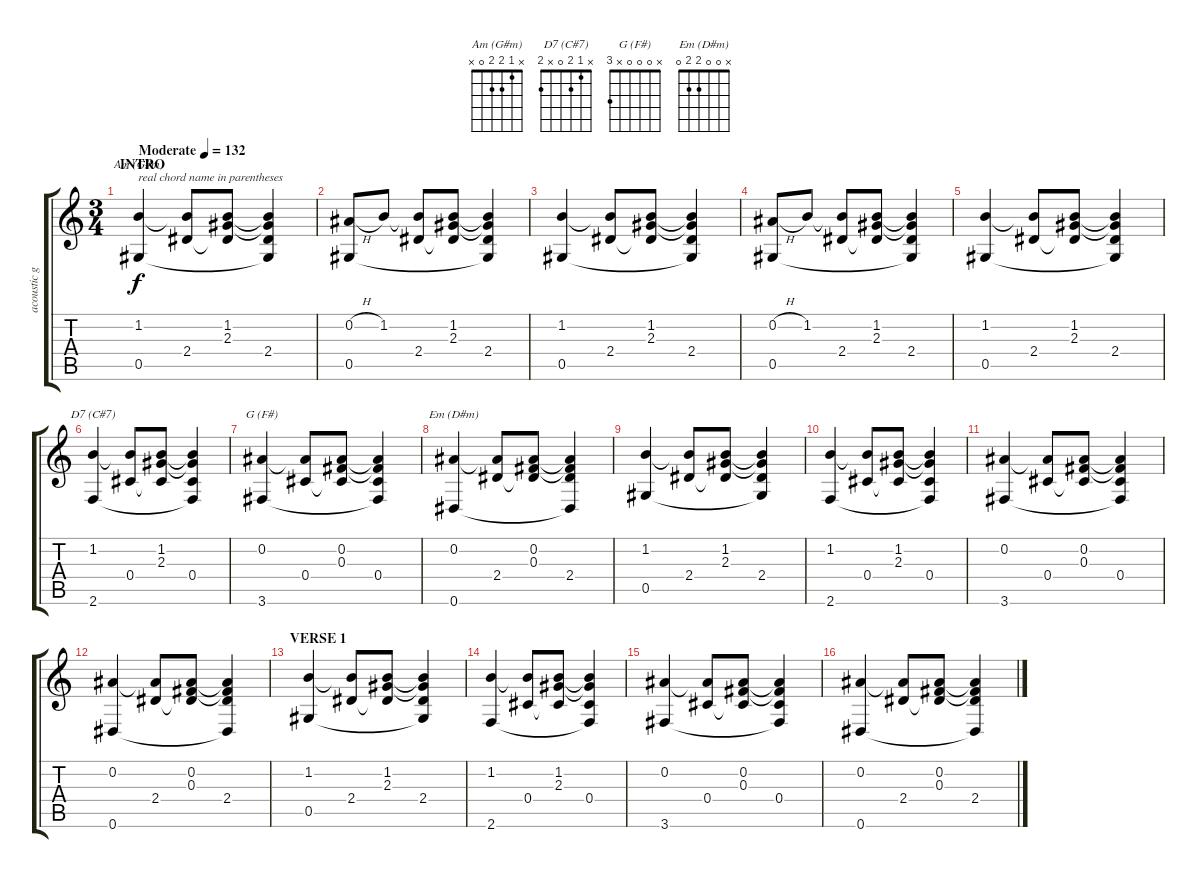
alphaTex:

\track ("acoustic guitar (1/2 step down)" "acoustic g") {instrument acousticguitarnylon}
\staff {score tabs}
\tuning (Eb4 Bb3 Gb3 Db3 Ab2 Eb2) {hide}
\chord ("Am (G#m)" x 1 2 2 0 x)
\chord ("D7 (C#7)" x 1 2 0 x 2)
\chord ("G (F#)" x 0 0 0 x 3)
\chord ("Em (D#m)" x 0 0 2 2 0)
\ts (3 4)
\section ("" "INTRO")
\tempo (132 "Moderate")
\clef g2
\ks c
(1.2 0.5).4{ch "Am (G#m)" txt "real chord name in parentheses" dy f instrument acousticguitarnylon} (1.2{t} 2.4).8 (1.2 2.3 2.4{t}).8 (1.2{t} 2.3{t} 2.4 0.5{t}).4 |
(0.2{h} 0.5).8 1.2.8 (1.2{t} 2.4).8 (1.2 2.3 2.4{t}).8 (1.2{t} 2.3{t} 2.4 0.5{t}).4 |
(1.2 0.5).4 (1.2{t} 2.4).8 (1.2 2.3 2.4{t}).8 (1.2{t} 2.3{t} 2.4 0.5{t}).4 |
(0.2{h} 0.5).8 1.2.8 (1.2{t} 2.4).8 (1.2 2.3 2.4{t}).8 (1.2{t} 2.3{t} 2.4 0.5{t}).4 |
(1.2 0.5).4 (1.2{t} 2.4).8 (1.2 2.3 2.4{t}).8 (1.2{t} 2.3{t} 2.4 0.5{t}).4 |
(1.2 2.6).4{ch "D7 (C#7)"} (1.2{t} 0.4).8 (1.2 2.3 0.4{t}).8 (1.2{t} 2.3{t} 0.4 2.6{t}).4 |
(0.2 3.6).4{ch "G (F#)"} (0.2{t} 0.4).8 (0.2 0.3 0.4{t}).8 (0.2{t} 0.3{t} 0.4 3.6{t}).4 |
(0.2 0.6).4{ch "Em (D#m)"} (0.2{t} 2.4).8 (0.2 0.3 2.4{t}).8 (0.2{t} 0.3{t} 2.4 0.6{t}).4 |
(1.2 0.5).4 (1.2{t} 2.4).8 (1.2 2.3 2.4{t}).8 (1.2{t} 2.3{t} 2.4 0.5{t}).4 |
(1.2 2.6).4 (1.2{t} 0.4).8 (1.2 2.3 0.4{t}).8 (1.2{t} 2.3{t} 0.4 2.6{t}).4 |
(0.2 3.6).4 (0.2{t} 0.4).8 (0.2 0.3 0.4{t}).8 (0.2{t} 0.3{t} 0.4 3.6{t}).4 |
(0.2 0.6).4 (0.2{t} 2.4).8 (0.2 0.3 2.4{t}).8 (0.2{t} 0.3{t} 2.4 0.6{t}).4 |
\section ("" "VERSE 1")
(1.2 0.5).4 (1.2{t} 2.4).8 (1.2 2.3 2.4{t}).8 (1.2{t} 2.3{t} 2.4 0.5{t}).4 |
(1.2 2.6).4 (1.2{t} 0.4).8 (1.2 2.3 0.4{t}).8 (1.2{t} 2.3{t} 0.4 2.6{t}).4 |
(0.2 3.6).4 (0.2{t} 0.4).8 (0.2 0.3 0.4{t}).8 (0.2{t} 0.3{t} 0.4 3.6{t}).4 |
(0.2 0.6).4 (0.2{t} 2.4).8 (0.2 0.3 2.4{t}).8 (0.2{t} 0.3{t} 2.4 0.6{t}).4
